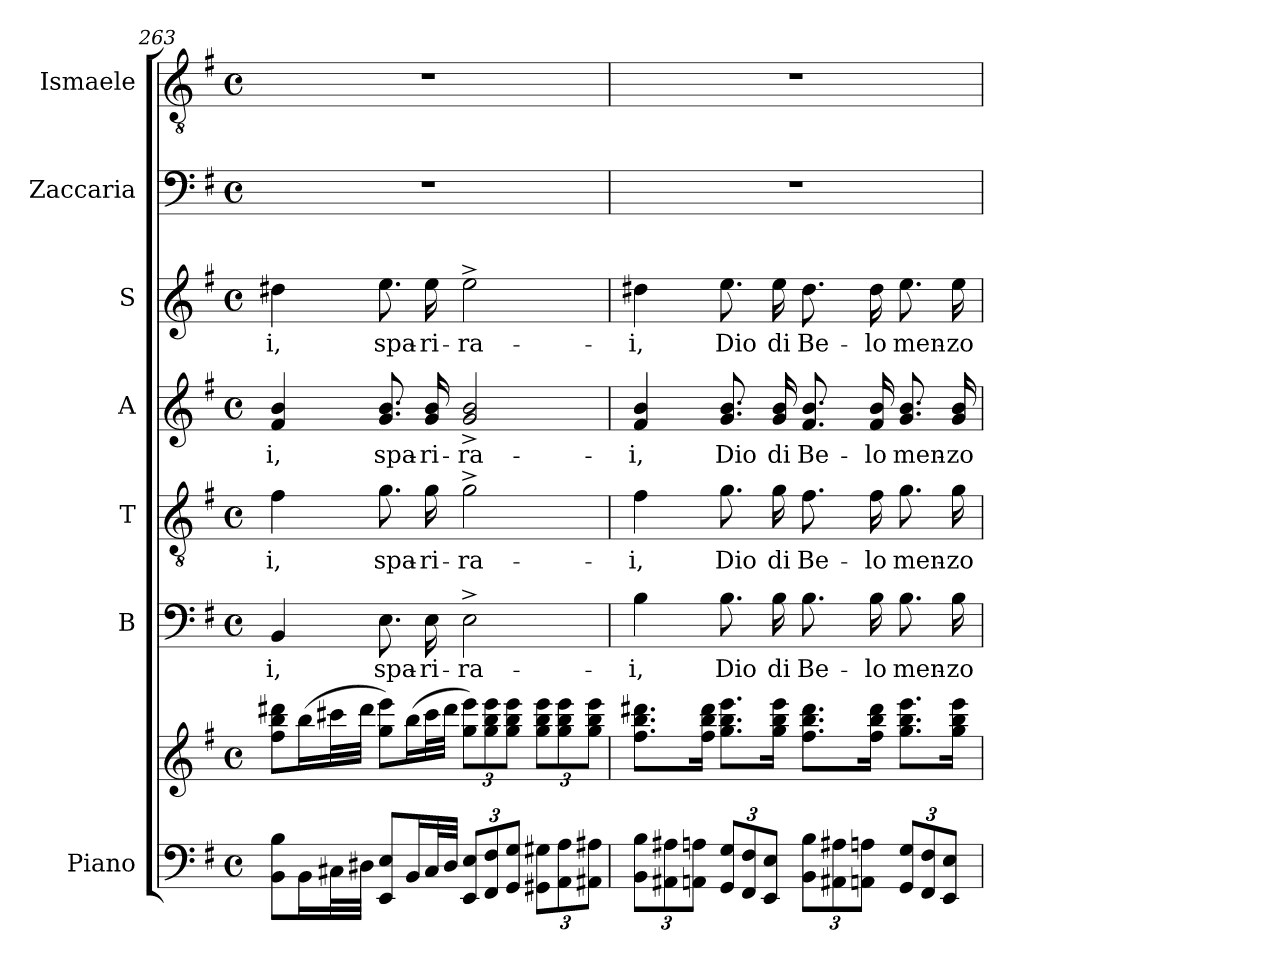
**kern	**kern	**kern	**text	**kern	**text	**kern	**text	**kern	**text	**kern	**kern
*part7	*part7	*part6	*part6	*part5	*part5	*part4	*part4	*part3	*part3	*part2	*part1
*staff8	*staff7	*staff6	*staff6	*staff5	*staff5	*staff4	*staff4	*staff3	*staff3	*staff2	*staff1
*I"Piano	*	*I"B	*	*I"T	*	*I"A	*	*I"S	*	*I"Zaccaria	*I"Ismaele
*I'Pno	*	*I'B	*	*I'T	*	*I'A	*	*I'S	*	*	*
!!LO:PB:g=z
*clefF4	*clefG2	*clefF4	*	*clefGv2	*	*clefG2	*	*clefG2	*	*clefF4	*clefGv2
*k[f#]	*k[f#]	*k[f#]	*	*k[f#]	*	*k[f#]	*	*k[f#]	*	*k[f#]	*k[f#]
*M4/4	*M4/4	*M4/4	*	*M4/4	*	*M4/4	*	*M4/4	*	*M4/4	*M4/4
*met(c)	*met(c)	*met(c)	*	*met(c)	*	*met(c)	*	*met(c)	*	*met(c)	*met(c)
=263	=263	=263	=263	=263	=263	=263	=263	=263	=263	=263	=263
!	!	!	!LO:LY:b	!	!LO:LY:b	!	!LO:LY:b	!	!LO:LY:b	!	!
8BB\ 8B\L	8ff#\ 8bb\ 8ddd#X\L	4BB/	-i,	4f#\	-i,	4f#/ 4b/	-i,	4dd#X\	-i,	1r	1r
16BB\L	(16bb\L	.	.	.	.	.	.	.	.	.	.
32C#X\L	32ccc#X\L	.	.	.	.	.	.	.	.	.	.
32D#X\JJJ	32ddd#\JJJ	.	.	.	.	.	.	.	.	.	.
!	!	!	!LO:LY:b	!	!LO:LY:b	!	!LO:LY:b	!	!LO:LY:b	!	!
8EE/ 8E/L	8gg\ 8eee\L)	8.E\	spa-	8.g\	spa-	8.g/ 8.b/	spa-	8.ee\	spa-	.	.
16BB/L	(16bb\L	.	.	.	.	.	.	.	.	.	.
!	!	!	!LO:LY:b	!	!LO:LY:b	!	!LO:LY:b	!	!LO:LY:b	!	!
32C#/L	32ccc#\L	16E\	-ri-	16g\	-ri-	16g/ 16b/	-ri-	16ee\	-ri-	.	.
32D#/JJJ	32ddd#\JJJ	.	.	.	.	.	.	.	.	.	.
*Xbrackettup	*Xbrackettup	*	*	*	*	*	*	*	*	*	*
!	!	!	!LO:LY:b	!	!LO:LY:b	!	!LO:LY:b	!	!LO:LY:b	!	!
12EE/ 12E/L	12gg\ 12eee\L)	2E^\	-ra-	2g^\	-ra-	2g/^ 2b/^	-ra-	2ee^\	-ra-	.	.
12FF#/ 12F#/	12gg\ 12bb\ 12eee\	.	.	.	.	.	.	.	.	.	.
12GG/ 12G/J	12gg\ 12bb\ 12eee\J	.	.	.	.	.	.	.	.	.	.
12GG#X\ 12G#X\L	12gg\ 12bb\ 12eee\L	.	.	.	.	.	.	.	.	.	.
12AA\ 12A\	12gg\ 12bb\ 12eee\	.	.	.	.	.	.	.	.	.	.
12AA#X\ 12A#X\J	12gg\ 12bb\ 12eee\J	.	.	.	.	.	.	.	.	.	.
=264	=264	=264	=264	=264	=264	=264	=264	=264	=264	=264	=264
!	!	!	!LO:LY:b	!	!LO:LY:b	!	!LO:LY:b	!	!LO:LY:b	!	!
12BB\ 12B\L	8.ff#\ 8.bb\ 8.ddd#X\L	4B\	-i,	4f#\	-i,	4f#/ 4b/	-i,	4dd#X\	-i,	1r	1r
12AA#X\ 12A#X\	.	.	.	.	.	.	.	.	.	.	.
12AAn\ 12An\J	.	.	.	.	.	.	.	.	.	.	.
.	16ff#\ 16bb\ 16ddd#\Jk	.	.	.	.	.	.	.	.	.	.
!	!	!	!LO:LY:b	!	!LO:LY:b	!	!LO:LY:b	!	!LO:LY:b	!	!
12GG/ 12G/L	8.gg\ 8.bb\ 8.eee\L	8.B\	Dio	8.g\	Dio	8.g/ 8.b/	Dio	8.ee\	Dio	.	.
12FF#/ 12F#/	.	.	.	.	.	.	.	.	.	.	.
12EE/ 12E/J	.	.	.	.	.	.	.	.	.	.	.
!	!	!	!LO:LY:b	!	!LO:LY:b	!	!LO:LY:b	!	!LO:LY:b	!	!
.	16gg\ 16bb\ 16eee\Jk	16B\	di	16g\	di	16g/ 16b/	di	16ee\	di	.	.
!	!	!	!LO:LY:b	!	!LO:LY:b	!	!LO:LY:b	!	!LO:LY:b	!	!
12BB\ 12B\L	8.ff#\ 8.bb\ 8.ddd#\L	8.B\	Be-	8.f#\	Be-	8.f#/ 8.b/	Be-	8.dd#\	Be-	.	.
12AA#X\ 12A#X\	.	.	.	.	.	.	.	.	.	.	.
12AAn\ 12An\J	.	.	.	.	.	.	.	.	.	.	.
!	!	!	!LO:LY:b	!	!LO:LY:b	!	!LO:LY:b	!	!LO:LY:b	!	!
.	16ff#\ 16bb\ 16ddd#\Jk	16B\	-lo	16f#\	-lo	16f#/ 16b/	-lo	16dd#\	-lo	.	.
!	!	!	!LO:LY:b	!	!LO:LY:b	!	!LO:LY:b	!	!LO:LY:b	!	!
12GG/ 12G/L	8.gg\ 8.bb\ 8.eee\L	8.B\	men-	8.g\	men-	8.g/ 8.b/	men-	8.ee\	men-	.	.
12FF#/ 12F#/	.	.	.	.	.	.	.	.	.	.	.
12EE/ 12E/J	.	.	.	.	.	.	.	.	.	.	.
!	!	!	!LO:LY:b	!	!LO:LY:b	!	!LO:LY:b	!	!LO:LY:b	!	!
.	16gg\ 16bb\ 16eee\Jk	16B\	-zo-	16g\	-zo-	16g/ 16b/	-zo-	16ee\	-zo-	.	.
=	=	=	=	=	=	=	=	=	=	=	=
*-	*-	*-	*-	*-	*-	*-	*-	*-	*-	*-	*-
